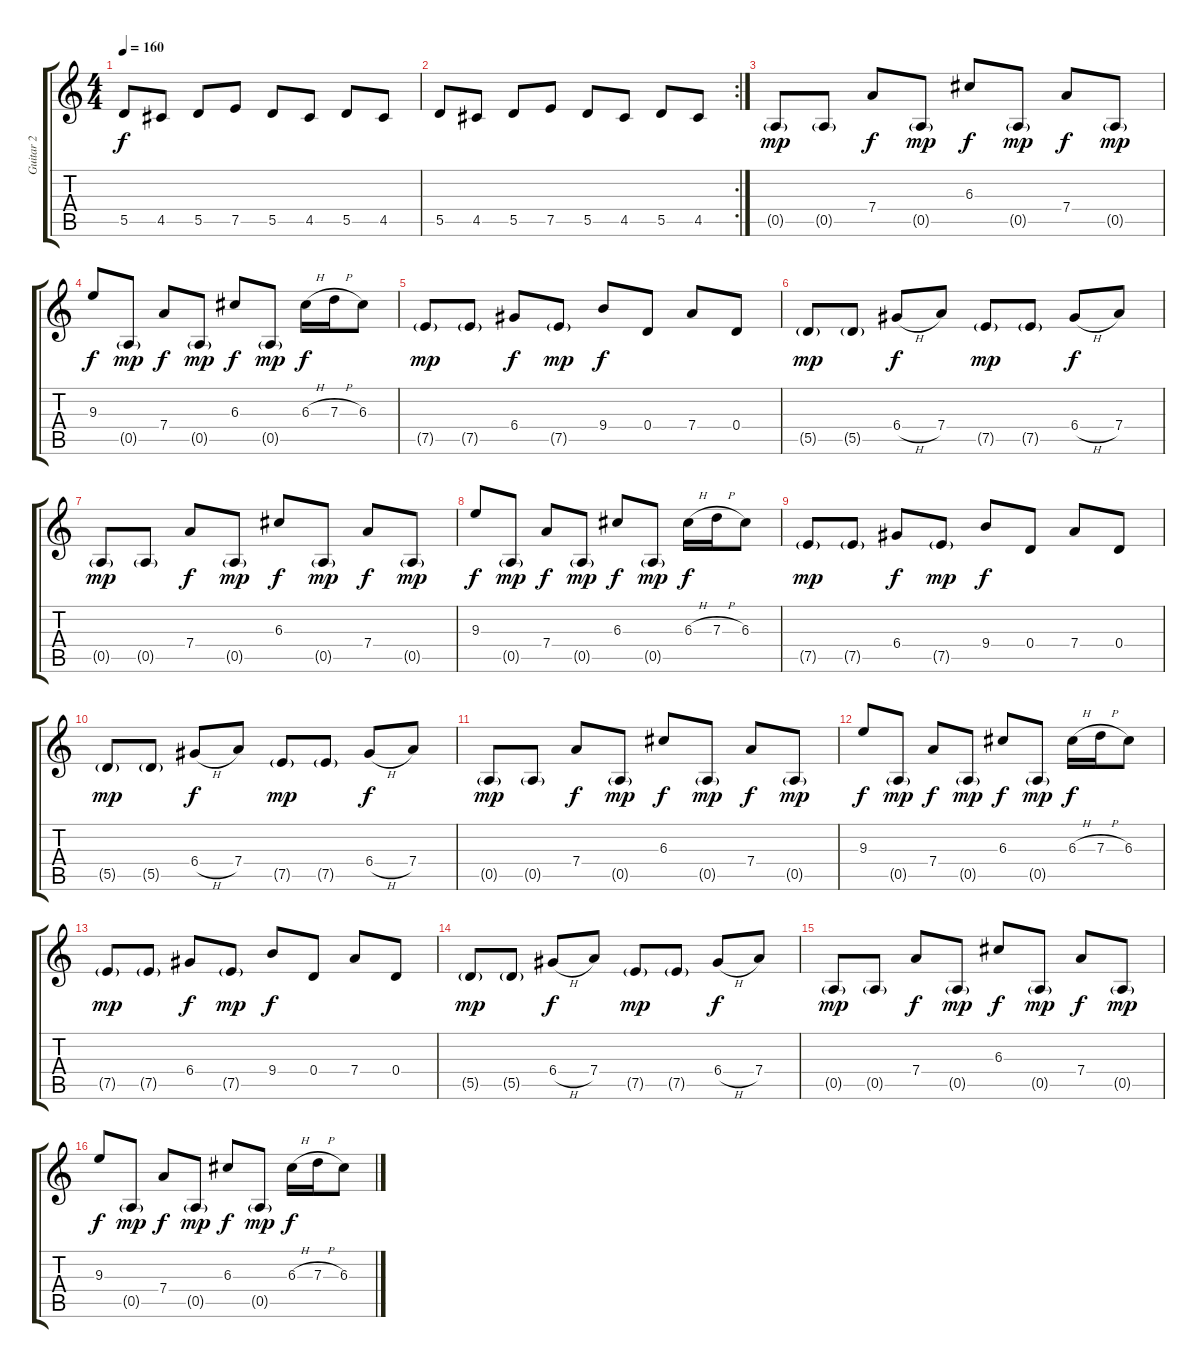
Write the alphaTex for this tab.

\track ("Guitar 2" "Guitar 2") {instrument overdrivenguitar}
\staff {score tabs}
\tuning (E4 B3 G3 D3 A2 E2) {hide}
\ts (4 4)
\tempo 160
\clef g2
\ks c
5.5.8{dy f} 4.5.8 5.5.8 7.5.8 5.5.8 4.5.8 5.5.8 4.5.8 |
\rc 2
5.5.8 4.5.8 5.5.8 7.5.8 5.5.8 4.5.8 5.5.8 4.5.8 |
0.5{g}.8{dy mp} 0.5{g}.8 7.4.8{dy f} 0.5{g}.8{dy mp} 6.3.8{dy f} 0.5{g}.8{dy mp} 7.4.8{dy f} 0.5{g}.8{dy mp} |
9.3.8{dy f} 0.5{g}.8{dy mp} 7.4.8{dy f} 0.5{g}.8{dy mp} 6.3.8{dy f} 0.5{g}.8{dy mp} 6.3{h}.16{dy f} 7.3{h}.16 6.3.8 |
7.5{g}.8{dy mp} 7.5{g}.8 6.4.8{dy f} 7.5{g}.8{dy mp} 9.4.8{dy f} 0.4.8 7.4.8 0.4.8 |
5.5{g}.8{dy mp} 5.5{g}.8 6.4{h}.8{dy f} 7.4.8 7.5{g}.8{dy mp} 7.5{g}.8 6.4{h}.8{dy f} 7.4.8 |
0.5{g}.8{dy mp} 0.5{g}.8 7.4.8{dy f} 0.5{g}.8{dy mp} 6.3.8{dy f} 0.5{g}.8{dy mp} 7.4.8{dy f} 0.5{g}.8{dy mp} |
9.3.8{dy f} 0.5{g}.8{dy mp} 7.4.8{dy f} 0.5{g}.8{dy mp} 6.3.8{dy f} 0.5{g}.8{dy mp} 6.3{h}.16{dy f} 7.3{h}.16 6.3.8 |
7.5{g}.8{dy mp} 7.5{g}.8 6.4.8{dy f} 7.5{g}.8{dy mp} 9.4.8{dy f} 0.4.8 7.4.8 0.4.8 |
5.5{g}.8{dy mp} 5.5{g}.8 6.4{h}.8{dy f} 7.4.8 7.5{g}.8{dy mp} 7.5{g}.8 6.4{h}.8{dy f} 7.4.8 |
0.5{g}.8{dy mp} 0.5{g}.8 7.4.8{dy f} 0.5{g}.8{dy mp} 6.3.8{dy f} 0.5{g}.8{dy mp} 7.4.8{dy f} 0.5{g}.8{dy mp} |
9.3.8{dy f} 0.5{g}.8{dy mp} 7.4.8{dy f} 0.5{g}.8{dy mp} 6.3.8{dy f} 0.5{g}.8{dy mp} 6.3{h}.16{dy f} 7.3{h}.16 6.3.8 |
7.5{g}.8{dy mp} 7.5{g}.8 6.4.8{dy f} 7.5{g}.8{dy mp} 9.4.8{dy f} 0.4.8 7.4.8 0.4.8 |
5.5{g}.8{dy mp} 5.5{g}.8 6.4{h}.8{dy f} 7.4.8 7.5{g}.8{dy mp} 7.5{g}.8 6.4{h}.8{dy f} 7.4.8 |
0.5{g}.8{dy mp} 0.5{g}.8 7.4.8{dy f} 0.5{g}.8{dy mp} 6.3.8{dy f} 0.5{g}.8{dy mp} 7.4.8{dy f} 0.5{g}.8{dy mp} |
9.3.8{dy f} 0.5{g}.8{dy mp} 7.4.8{dy f} 0.5{g}.8{dy mp} 6.3.8{dy f} 0.5{g}.8{dy mp} 6.3{h}.16{dy f} 7.3{h}.16 6.3.8
